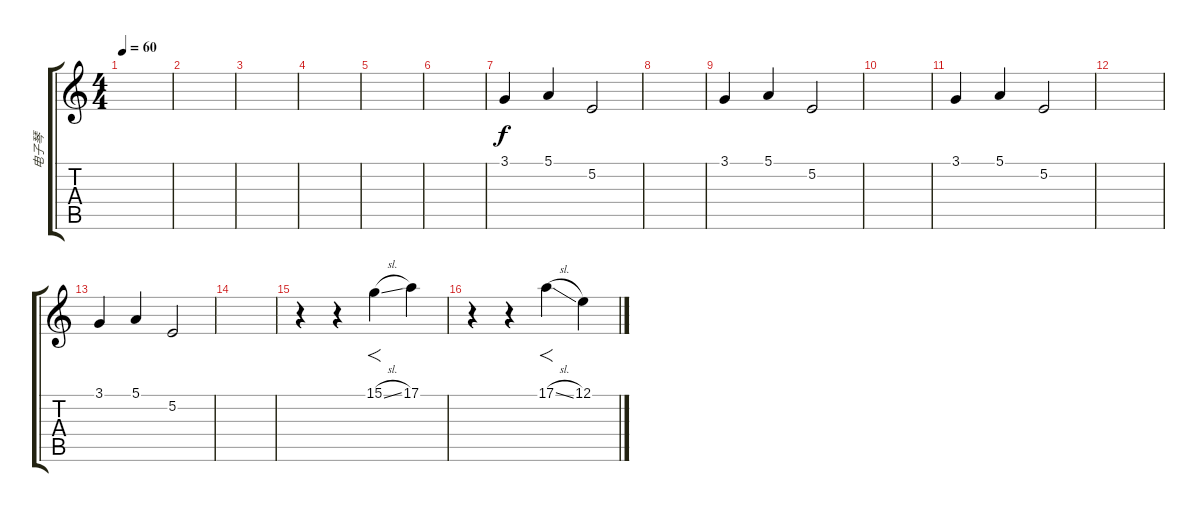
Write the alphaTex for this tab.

\track ("电子琴" "电子琴") {instrument electricgrandpiano}
\staff {score tabs}
\tuning (E4 B3 G3 D3 A2 E2) {hide}
\ts (4 4)
\tempo 60
\clef g2
\ks c
|
|
|
|
|
|
3.1.4{txt " "} 5.1.4 5.2.2 |
|
3.1.4 5.1.4 5.2.2 |
|
3.1.4 5.1.4 5.2.2 |
|
3.1.4 5.1.4 5.2.2 |
|
r.4 r.4 15.1{sl}.4{f txt ""} 17.1.4 |
r.4 r.4 17.1{sl}.4{f} 12.1.4
